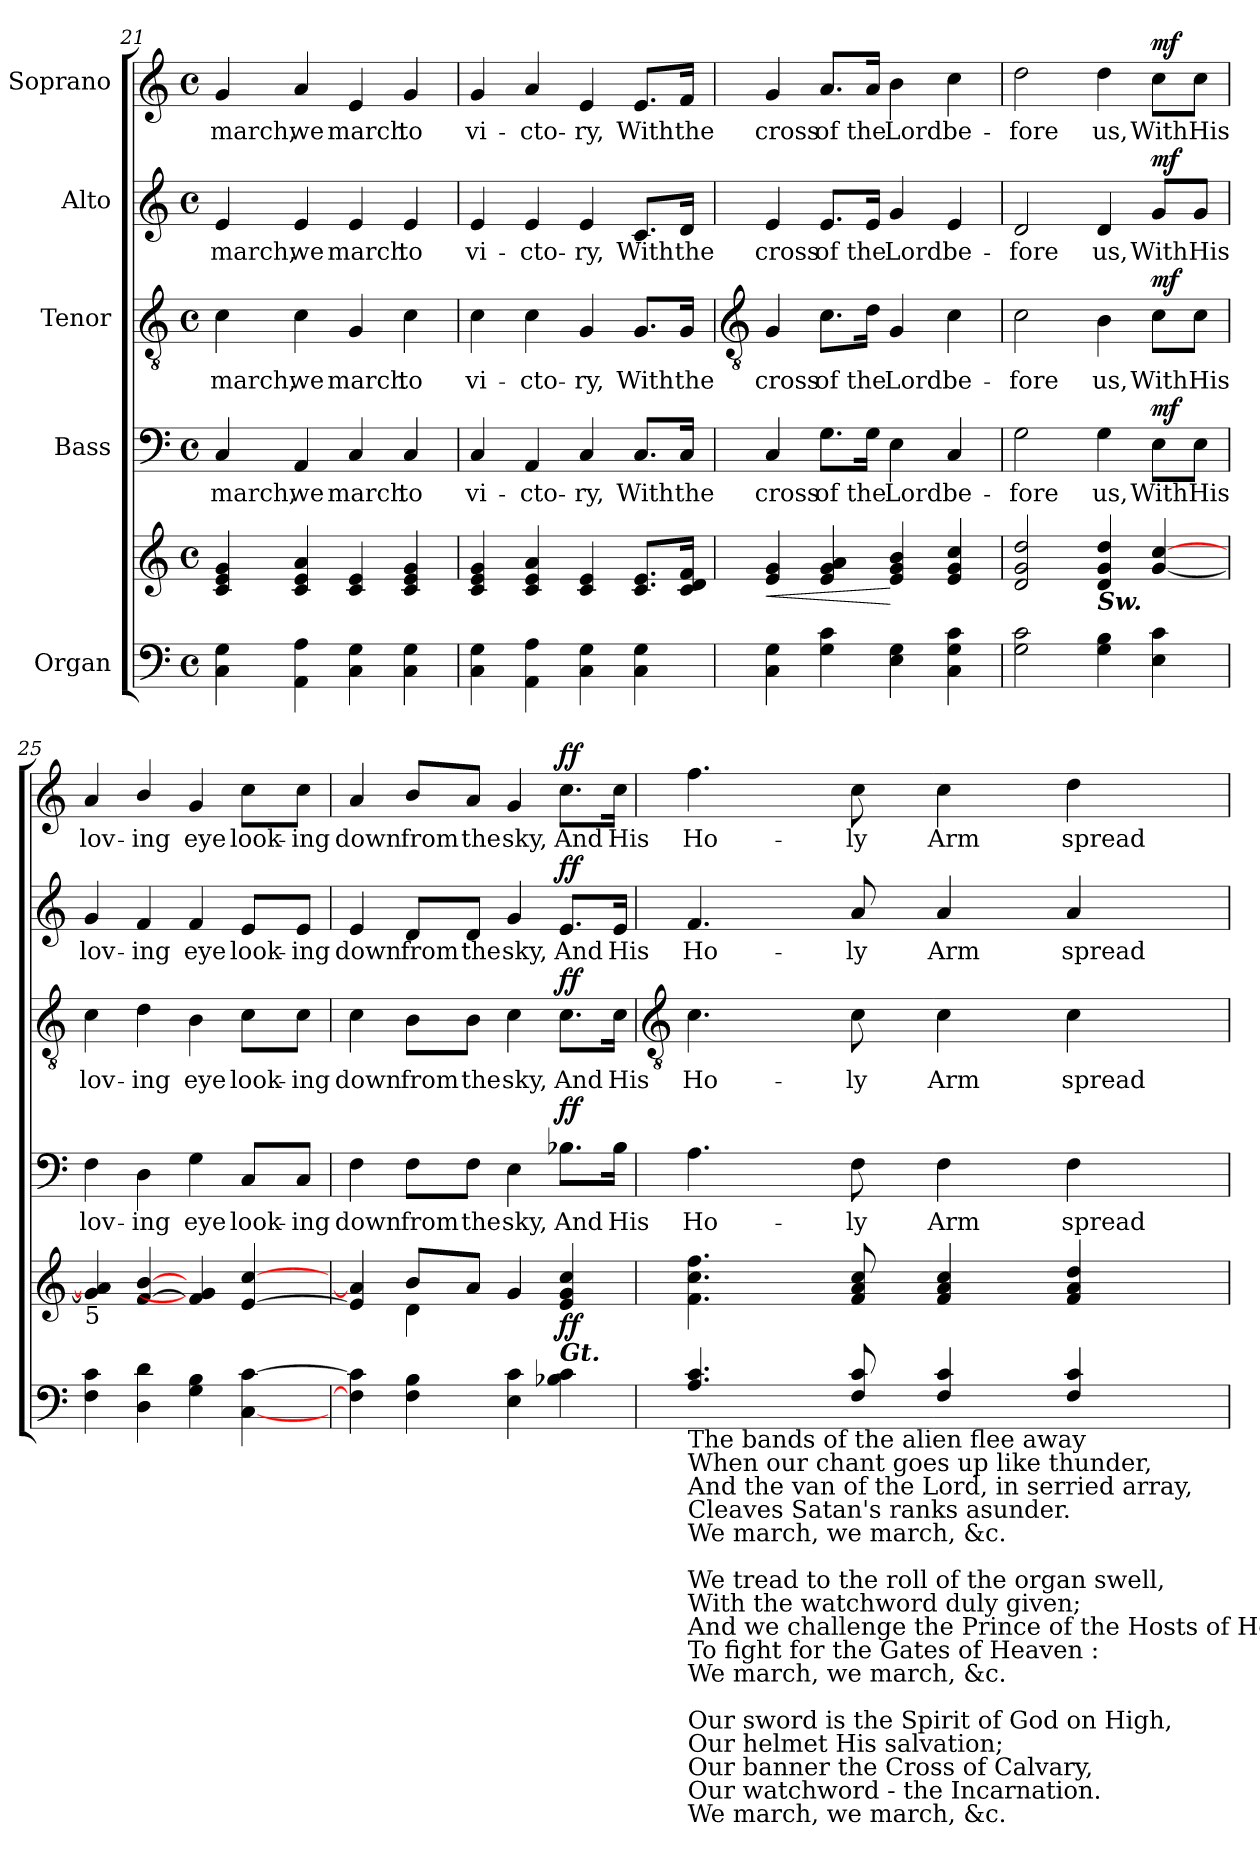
**kern	**kern	**dynam	**kern	**text	**dynam	**kern	**text	**dynam	**kern	**text	**dynam	**kern	**text	**dynam
*part5	*part5	*part5	*part4	*part4	*part4	*part3	*part3	*part3	*part2	*part2	*part2	*part1	*part1	*part1
*staff6	*staff5	*staff5/6	*staff4	*staff4	*staff4	*staff3	*staff3	*staff3	*staff2	*staff2	*staff2	*staff1	*staff1	*staff1
*I"Organ	*	*	*I"Bass	*	*	*I"Tenor	*	*	*I"Alto	*	*	*I"Soprano	*	*
*clefF4	*clefG2	*	*clefF4	*	*	*clefGv2	*	*	*clefG2	*	*	*clefG2	*	*
*k[]	*k[]	*	*k[]	*	*	*k[]	*	*	*k[]	*	*	*k[]	*	*
*C:	*C:	*	*C:	*	*	*C:	*	*	*C:	*	*	*C:	*	*
*M4/4	*M4/4	*	*M4/4	*	*	*M4/4	*	*	*M4/4	*	*	*M4/4	*	*
*met(c)	*met(c)	*	*met(c)	*	*	*met(c)	*	*	*met(c)	*	*	*met(c)	*	*
=21	=21	=21	=21	=21	=21	=21	=21	=21	=21	=21	=21	=21	=21	=21
!	!	!	!	!LO:LY:b	!	!	!LO:LY:b	!	!	!LO:LY:b	!	!	!LO:LY:b	!
4C 4G	4c 4e 4g	.	4C	march,	.	4c	march,	.	4e	march,	.	4g	march,	.
!	!	!	!	!LO:LY:b	!	!	!LO:LY:b	!	!	!LO:LY:b	!	!	!LO:LY:b	!
4AA 4A	4c 4e 4a	.	4AA	we	.	4c	we	.	4e	we	.	4a	we	.
!	!	!	!	!LO:LY:b	!	!	!LO:LY:b	!	!	!LO:LY:b	!	!	!LO:LY:b	!
4C 4G	4c 4e	.	4C	march	.	4G	march	.	4e	march	.	4e	march	.
!	!	!	!	!LO:LY:b	!	!	!LO:LY:b	!	!	!LO:LY:b	!	!	!LO:LY:b	!
4C 4G	4c 4e 4g	.	4C	to	.	4c	to	.	4e	to	.	4g	to	.
=22	=22	=22	=22	=22	=22	=22	=22	=22	=22	=22	=22	=22	=22	=22
!	!	!	!	!LO:LY:b	!	!	!LO:LY:b	!	!	!LO:LY:b	!	!	!LO:LY:b	!
4C 4G	4c 4e 4g	.	4C	vi-	.	4c	vi-	.	4e	vi-	.	4g	vi-	.
!	!	!	!	!LO:LY:b	!	!	!LO:LY:b	!	!	!LO:LY:b	!	!	!LO:LY:b	!
4AA 4A	4c 4e 4a	.	4AA	-cto-	.	4c	-cto-	.	4e	-cto-	.	4a	-cto-	.
!	!	!	!	!LO:LY:b	!	!	!LO:LY:b	!	!	!LO:LY:b	!	!	!LO:LY:b	!
4C 4G	4c 4e	.	4C	-ry,	.	4G	-ry,	.	4e	-ry,	.	4e	-ry,	.
!	!	!	!	!LO:LY:b	!	!	!LO:LY:b	!	!	!LO:LY:b	!	!	!LO:LY:b	!
4C 4G	8.c 8.eL	.	8.C/L	With	.	8.G/L	With	.	8.c/L	With	.	8.e/L	With	.
!	!	!	!	!LO:LY:b	!	!	!LO:LY:b	!	!	!LO:LY:b	!	!	!LO:LY:b	!
.	16c 16d 16fJ	.	16C/Jk	the	.	16G/Jk	the	.	16d/Jk	the	.	16f/Jk	the	.
!!LO:LB:g=z
=23	=23	=23	=23	=23	=23	=23	=23	=23	=23	=23	=23	=23	=23	=23
*	*	*	*	*	*	*clefGv2	*	*	*	*	*	*	*	*
!	!	!LO:HP:b	!	!LO:LY:b	!	!	!LO:LY:b	!	!	!LO:LY:b	!	!	!LO:LY:b	!
*	*^	*	*	*	*	*	*	*	*	*	*	*	*	*
4C 4G	4e 4g	2ryy	<	4C	cross	.	4G	cross	.	4e	cross	.	4g	cross	.
!	!	!	!	!	!LO:LY:b	!	!	!LO:LY:b	!	!	!LO:LY:b	!	!	!LO:LY:b	!
4G 4c	4e 4g 4a	.	.	8.G\L	of	.	8.c\L	of	.	8.e/L	of	.	8.a/L	of	.
!	!	!	!	!	!LO:LY:b	!	!	!LO:LY:b	!	!	!LO:LY:b	!	!	!LO:LY:b	!
.	.	.	.	16G\Jk	the	.	16d\Jk	the	.	16e/Jk	the	.	16a/Jk	the	.
!	!	!	!	!	!LO:LY:b	!	!	!LO:LY:b	!	!	!LO:LY:b	!	!	!LO:LY:b	!
4E 4G	4e 4g 4b	2ryy	[	4E	Lord	.	4G	Lord	.	4g	Lord	.	4b	Lord	.
!	!	!	!	!	!LO:LY:b	!	!	!LO:LY:b	!	!	!LO:LY:b	!	!	!LO:LY:b	!
4C 4G 4c	4e 4g 4cc	.	.	4C	be-	.	4c	be-	.	4e	be-	.	4cc	be-	.
=24	=24	=24	=24	=24	=24	=24	=24	=24	=24	=24	=24	=24	=24	=24	=24
!	!	!	!	!	!LO:LY:b	!	!	!LO:LY:b	!	!	!LO:LY:b	!	!	!LO:LY:b	!
2G 2c	2d 2g 2dd	2ryy	.	2G	-fore	.	2c	-fore	.	2d	-fore	.	2dd	-fore	.
!	!LO:TX:b:Bi:t=Sw.	!	!	!	!	!	!	!	!	!	!	!	!	!	!
!	!	!	!	!	!LO:LY:b	!	!	!LO:LY:b	!	!	!LO:LY:b	!	!	!LO:LY:b	!
4G 4B	4d 4g 4dd	4ryy	.	4G	us,	.	4B	us,	.	4d	us,	.	4dd	us,	.
!	!	!	!	!	!LO:LY:b	!LO:DY:b	!	!LO:LY:b	!LO:DY:b	!	!LO:LY:b	!LO:DY:b	!	!LO:LY:b	!LO:DY:b
4E 4c	[4g [4cc	4ryy	.	8E\L	With	mf	8c\L	With	mf	8g/L	With	mf	8cc\L	With	mf
!	!	!	!	!	!LO:LY:b	!	!	!LO:LY:b	!	!	!LO:LY:b	!	!	!LO:LY:b	!
.	.	.	.	8E\J	His	.	8c\J	His	.	8g/J	His	.	8cc\J	His	.
=25	=25	=25	=25	=25	=25	=25	=25	=25	=25	=25	=25	=25	=25	=25	=25
!	!LO:TX:b:t=5	!	!	!	!	!	!	!	!	!	!	!	!	!	!
!	!	!	!	!	!LO:LY:b	!	!	!LO:LY:b	!	!	!LO:LY:b	!	!	!LO:LY:b	!
4F 4c	4g] 4a]	1ryy	.	4F	lov-	.	4c	lov-	.	4g	lov-	.	4a	lov-	.
!	!	!	!	!	!LO:LY:b	!	!	!LO:LY:b	!	!	!LO:LY:b	!	!	!LO:LY:b	!
4D 4d	[4f [4b	.	.	4D	-ing	.	4d	-ing	.	4f	-ing	.	4b/	-ing	.
!	!	!	!	!	!LO:LY:b	!	!	!LO:LY:b	!	!	!LO:LY:b	!	!	!LO:LY:b	!
4G 4B	4f] 4g]	.	.	4G	eye	.	4B	eye	.	4f	eye	.	4g	eye	.
!	!	!	!	!	!LO:LY:b	!	!	!LO:LY:b	!	!	!LO:LY:b	!	!	!LO:LY:b	!
[4C [4c	[4e [4cc	.	.	8C/L	look-	.	8c\L	look-	.	8e/L	look-	.	8cc\L	look-	.
!	!	!	!	!	!LO:LY:b	!	!	!LO:LY:b	!	!	!LO:LY:b	!	!	!LO:LY:b	!
.	.	.	.	8C/J	-ing	.	8c\J	-ing	.	8e/J	-ing	.	8cc\J	-ing	.
=26	=26	=26	=26	=26	=26	=26	=26	=26	=26	=26	=26	=26	=26	=26	=26
!	!	!	!	!	!LO:LY:b	!	!	!LO:LY:b	!	!	!LO:LY:b	!	!	!LO:LY:b	!
4F] 4c]	4e] 4a]	4ryy	.	4F	down	.	4c	down	.	4e	down	.	4a	down	.
!	!	!	!	!	!LO:LY:b	!	!	!LO:LY:b	!	!	!LO:LY:b	!	!	!LO:LY:b	!
4F 4B	8bL	4d\	.	8F\L	from	.	8B\L	from	.	8d/L	from	.	8b/L	from	.
!	!	!	!	!	!LO:LY:b	!	!	!LO:LY:b	!	!	!LO:LY:b	!	!	!LO:LY:b	!
.	8aJ	.	.	8F\J	the	.	8B\J	the	.	8d/J	the	.	8a/J	the	.
!	!	!	!	!	!LO:LY:b	!	!	!LO:LY:b	!	!	!LO:LY:b	!	!	!LO:LY:b	!
4E 4c	4g	2ryy	.	4E	sky,	.	4c	sky,	.	4g	sky,	.	4g	sky,	.
!	!LO:TX:b:Bi:t=Gt.	!	!	!	!	!	!	!	!	!	!	!	!	!	!
!	!	!	!LO:DY:b	!	!LO:LY:b	!LO:DY:b	!	!LO:LY:b	!LO:DY:b	!	!LO:LY:b	!LO:DY:b	!	!LO:LY:b	!LO:DY:b
4B-X 4c	4e 4g 4cc	.	ff	8.B-X\L	And	ff	8.c\L	And	ff	8.e/L	And	ff	8.cc\L	And	ff
!	!	!	!	!	!LO:LY:b	!	!	!LO:LY:b	!	!	!LO:LY:b	!	!	!LO:LY:b	!
.	.	.	.	16B-\Jk	His	.	16c\Jk	His	.	16e/Jk	His	.	16cc\Jk	His	.
!!LO:LB:g=z
=27	=27	=27	=27	=27	=27	=27	=27	=27	=27	=27	=27	=27	=27	=27	=27
*	*	*	*	*	*	*	*clefGv2	*	*	*	*	*	*	*	*
*^	*	*	*	*	*	*	*	*	*	*	*	*	*	*	*
!LO:TX:b:t=The bands of the alien flee away\nWhen our chant goes up like thunder,\nAnd the van of the Lord, in serried array,\nCleaves Satan's ranks asunder.\nWe march, we march, &c.\n\nWe tread to the roll of the organ swell,\nWith the watchword duly given;\nAnd we challenge the Prince of the Hosts of Hell\nTo fight for the Gates of Heaven &colon;\nWe march, we march, &c.\n\nOur sword is the Spirit of God on High,\nOur helmet His salvation;\nOur banner the Cross of Calvary,\nOur watchword - the Incarnation.\nWe march, we march, &c.	!	!	!	!	!	!	!	!	!	!	!	!	!	!	!	!
!	!	!	!	!	!	!LO:LY:b	!	!	!LO:LY:b	!	!	!LO:LY:b	!	!	!LO:LY:b	!
4.A 4.c	1ryy	4.f 4.cc 4.ff	2ryy	.	4.A	Ho-	.	4.c	Ho-	.	4.f	Ho-	.	4.ff	Ho-	.
!	!	!	!	!	!	!LO:LY:b	!	!	!LO:LY:b	!	!	!LO:LY:b	!	!	!LO:LY:b	!
8F 8c	.	8f 8a 8cc	.	.	8F	-ly	.	8c	-ly	.	8a	-ly	.	8cc	-ly	.
!	!	!	!	!	!	!LO:LY:b	!	!	!LO:LY:b	!	!	!LO:LY:b	!	!	!LO:LY:b	!
4F 4c	.	4f 4a 4cc	2ryy	.	4F	Arm	.	4c	Arm	.	4a	Arm	.	4cc	Arm	.
!	!	!	!	!	!	!LO:LY:b	!	!	!LO:LY:b	!	!	!LO:LY:b	!	!	!LO:LY:b	!
4F 4c	.	4f 4a 4dd	.	.	4F	spread	.	4c	spread	.	4a	spread	.	4dd	spread	.
*v	*v	*	*	*	*	*	*	*	*	*	*	*	*	*	*	*
*	*v	*v	*	*	*	*	*	*	*	*	*	*	*	*	*
=	=	=	=	=	=	=	=	=	=	=	=	=	=	=
*-	*-	*-	*-	*-	*-	*-	*-	*-	*-	*-	*-	*-	*-	*-
